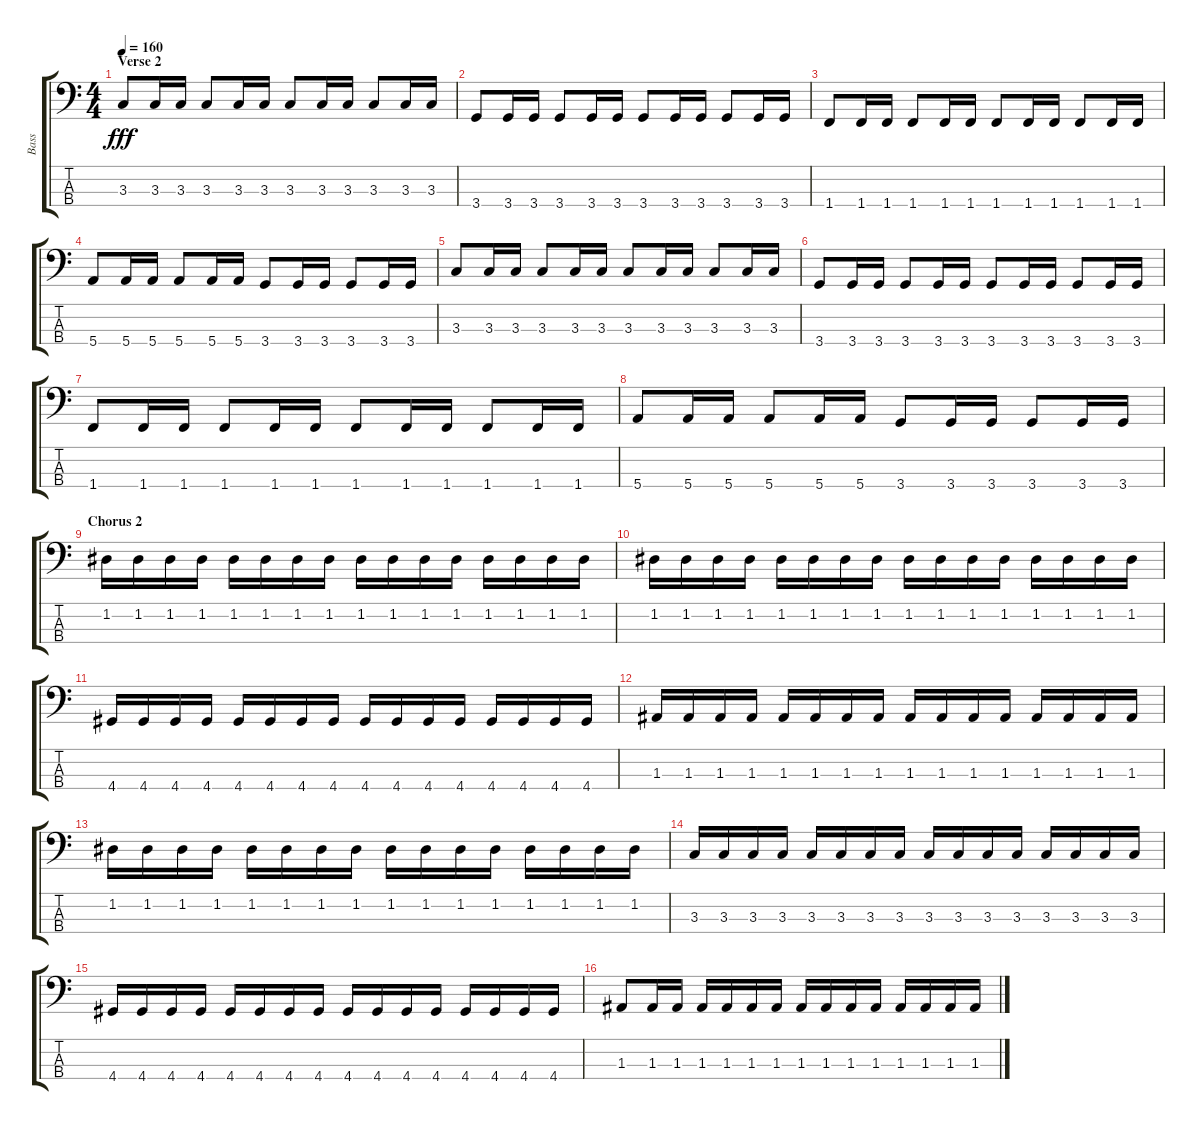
\track ("Bass" "Bass") {instrument electricbassfinger}
\staff {score tabs}
\tuning (G2 D2 A1 E1) {hide}
\ts (4 4)
\section ("" "Verse 2")
\tempo 160
\clef f4
\ks c
3.3.8{dy fff} 3.3.16 3.3.16 3.3.8 3.3.16 3.3.16 3.3.8 3.3.16 3.3.16 3.3.8 3.3.16 3.3.16 |
3.4.8 3.4.16 3.4.16 3.4.8 3.4.16 3.4.16 3.4.8 3.4.16 3.4.16 3.4.8 3.4.16 3.4.16 |
1.4.8 1.4.16 1.4.16 1.4.8 1.4.16 1.4.16 1.4.8 1.4.16 1.4.16 1.4.8 1.4.16 1.4.16 |
5.4.8 5.4.16 5.4.16 5.4.8 5.4.16 5.4.16 3.4.8 3.4.16 3.4.16 3.4.8 3.4.16 3.4.16 |
3.3.8 3.3.16 3.3.16 3.3.8 3.3.16 3.3.16 3.3.8 3.3.16 3.3.16 3.3.8 3.3.16 3.3.16 |
3.4.8 3.4.16 3.4.16 3.4.8 3.4.16 3.4.16 3.4.8 3.4.16 3.4.16 3.4.8 3.4.16 3.4.16 |
1.4.8 1.4.16 1.4.16 1.4.8 1.4.16 1.4.16 1.4.8 1.4.16 1.4.16 1.4.8 1.4.16 1.4.16 |
5.4.8 5.4.16 5.4.16 5.4.8 5.4.16 5.4.16 3.4.8 3.4.16 3.4.16 3.4.8 3.4.16 3.4.16 |
\section ("" "Chorus 2")
1.2.16 1.2.16 1.2.16 1.2.16 1.2.16 1.2.16 1.2.16 1.2.16 1.2.16 1.2.16 1.2.16 1.2.16 1.2.16 1.2.16 1.2.16 1.2.16 |
1.2.16 1.2.16 1.2.16 1.2.16 1.2.16 1.2.16 1.2.16 1.2.16 1.2.16 1.2.16 1.2.16 1.2.16 1.2.16 1.2.16 1.2.16 1.2.16 |
4.4.16 4.4.16 4.4.16 4.4.16 4.4.16 4.4.16 4.4.16 4.4.16 4.4.16 4.4.16 4.4.16 4.4.16 4.4.16 4.4.16 4.4.16 4.4.16 |
1.3.16 1.3.16 1.3.16 1.3.16 1.3.16 1.3.16 1.3.16 1.3.16 1.3.16 1.3.16 1.3.16 1.3.16 1.3.16 1.3.16 1.3.16 1.3.16 |
1.2.16 1.2.16 1.2.16 1.2.16 1.2.16 1.2.16 1.2.16 1.2.16 1.2.16 1.2.16 1.2.16 1.2.16 1.2.16 1.2.16 1.2.16 1.2.16 |
3.3.16 3.3.16 3.3.16 3.3.16 3.3.16 3.3.16 3.3.16 3.3.16 3.3.16 3.3.16 3.3.16 3.3.16 3.3.16 3.3.16 3.3.16 3.3.16 |
4.4.16 4.4.16 4.4.16 4.4.16 4.4.16 4.4.16 4.4.16 4.4.16 4.4.16 4.4.16 4.4.16 4.4.16 4.4.16 4.4.16 4.4.16 4.4.16 |
1.3.8 1.3.16 1.3.16 1.3.16 1.3.16 1.3.16 1.3.16 1.3.16 1.3.16 1.3.16 1.3.16 1.3.16 1.3.16 1.3.16 1.3.16
